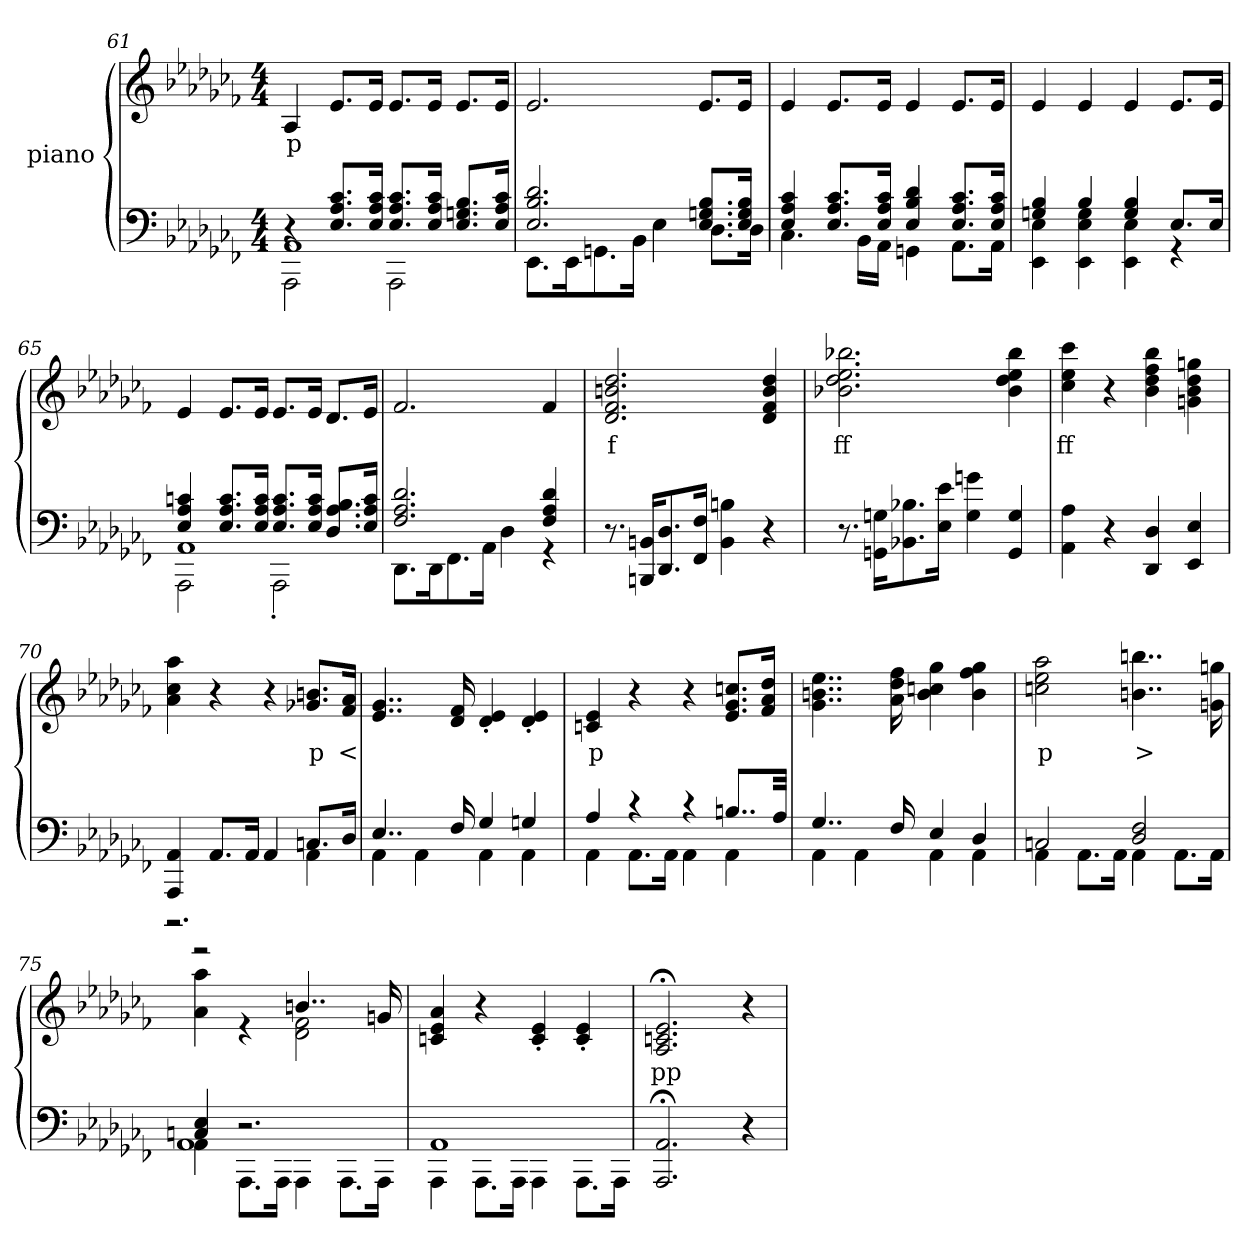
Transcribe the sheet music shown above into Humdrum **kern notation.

**kern	**kern	**text
*part2	*part1	*part1
*staff2	*staff1	*staff1
*	*I"piano	*
*clefF4	*clefG2	*
*k[b-e-a-d-g-c-f-]	*k[b-e-a-d-g-c-f-]	*
*M4/4	*M4/4	*
=61	=61	=61
*^	*	*
*	*^	*	*
4r	2AAA-	1AA-	4A-	p
8.E- 8.A- 8.c-L	.	.	8.e-L	.
16E- 16A- 16c-Jk	.	.	16e-Jk	.
8.E- 8.A- 8.c-L	2AAA-	.	8.e-L	.
16E- 16A- 16c-Jk	.	.	16e-Jk	.
8.E- 8.Gn 8.B-L	.	.	8.e-L	.
16E- 16A- 16c-Jk	.	.	16e-Jk	.
*	*v	*v	*	*
=62	=62	=62	=62
2.E- 2.B- 2.d-	8.EE-L	2.e-	.
.	16EE-	.	.
.	8.GGn	.	.
.	16BB-Jk	.	.
.	4E-	.	.
8.E- 8.Gn 8.B-L	8.D-L	8.e-L	.
16E- 16G 16B-Jk	16D-Jk	16e-Jk	.
=63	=63	=63	=63
4E- 4A- 4c-	4.C-	4e-	.
8.E- 8.A- 8.c-L	.	8.e-L	.
.	16BB-LL	.	.
16E- 16A- 16c-Jk	16AA-JJ	16e-Jk	.
4E- 4B- 4d-	4GGn	4e-	.
8.E- 8.A- 8.c-L	8.AA-L	8.e-L	.
16E- 16A- 16c-Jk	16AA-Jk	16e-Jk	.
=64	=64	=64	=64
4Gn 4B-	4EE- 4E-	4e-	.
4B-	4EE- 4E- 4G	4e-	.
4G 4B-	4EE- 4E-	4e-	.
8.E-L	4r	8.e-L	.
16E-Jk	.	16e-Jk	.
=65	=65	=65	=65
*	*^	*	*
4E- 4A- 4cn	2AAA-	1AA-	4e-	.
8.E- 8.A- 8.cL	.	.	8.e-L	.
16E- 16A- 16cJk	.	.	16e-Jk	.
8.E- 8.A- 8.cL	2AAA-'>	.	8.e-L	.
16E- 16A- 16cJk	.	.	16e-Jk	.
8.D- 8.A- 8.B-L	.	.	8.d-L	.
16E- 16A- 16cJk	.	.	16e-Jk	.
*	*v	*v	*	*
=66	=66	=66	=66
2.F- 2.A- 2.d-	8.DD-L	2.f-	.
.	16DD-	.	.
.	8.FF-	.	.
.	16AA-Jk	.	.
.	4D-	.	.
4F- 4A- 4d-	4r	4f-	.
*v	*v	*	*
=67	=67	=67
8.r	2.d- 2.f- 2.bn 2.dd-	f
16BBBn 16BBnKL	.	.
8.DD- 8.D-	.	.
16FF- 16F-Jk	.	.
4BB 4B	.	.
4r	4d- 4f- 4b 4dd-	.
=68	=68	=68
8.r	2.b-X 2.dd- 2.ee- 2.bb-X	ff
16GGn 16GnKL	.	.
8.BB-X 8.B-X	.	.
16E- 16e-Jk	.	.
4G 4gn	.	.
4GG 4G	4b- 4dd- 4ee- 4bb-	.
=69	=69	=69
4AA- 4A-	4cc- 4ee- 4ccc-	ff
4r	4r	.
4DD- 4D-	4b- 4dd- 4ff- 4bb-	.
4EE- 4E-	4gn 4b- 4dd- 4ggn	.
=70	=70	=70
*^	*	*
4AAA- 4AA-	2.r	4a- 4cc- 4aa-	.
8.AA-L	.	4r	p
16AA-Jk	.	.	.
4AA-	.	4r	.
8.CnL	4AA-	8.g-X 8.bnL	p
16D-Jk	.	16f- 16a-Jk	<
=71	=71	=71	=71
4..E-	4AA-	4..e- 4..g-	.
.	4AA-	.	.
16F-	.	16d- 16f-	.
4G-	4AA-	4d-'> 4e-'>	.
4Gn	4AA-	4d-'> 4e-'>	.
=72	=72	=72	=72
4A-	4AA-	4cn 4e-	p
4r	8.AA-L	4r	.
.	16AA-Jk	.	.
4r	4AA-	4r	.
8..BnL	4AA-	8.e- 8.g- 8.ccnL	.
.	.	16f- 16a- 16dd-Jk	.
32A-Jkk	.	.	.
=73	=73	=73	=73
4..G-	4AA-	4..g- 4..bn 4..ee-	.
.	4AA-	.	.
16F-	.	16a- 16dd- 16ff-	.
4E-	4AA-	4b 4ccn 4gg-	.
4D-	4AA-	4b 4ff- 4gg-	.
=74	=74	=74	=74
2Cn	4AA-	2ccn 2ee- 2aa-	p
.	8.AA-L	.	.
.	16AA-Jk	.	.
2D- 2F-	4AA-	4..bn 4..bbn	>
.	8.AA-L	.	.
.	16AA-Jk	16gn 16ggn	.
=75	=75	=75	=75
*	*^	*^	*
4Cn 4E-	4AA-	1AA-	2r	4a- 4aa-	.
2.r	8.AAA-L	.	.	4r	.
.	16AAA-Jk	.	.	.	.
.	4AAA-	.	4..bn	2d- 2f-	.
.	8.AAA-L	.	.	.	.
.	16AAA-Jk	.	16gn	.	.
*	*v	*v	*	*	*
*	*	*v	*v	*
=76	=76	=76	=76
1AA-	4AAA-	4cn 4e- 4a-	.
.	8.AAA-L	4r	.
.	16AAA-Jk	.	.
.	4AAA-	4c'> 4e-'>	.
.	8.AAA-L	4c'> 4e-'>	.
.	16AAA-Jk	.	.
*v	*v	*	*
=77	=77	=77
2.AAA-;< 2.AA-;<	2.A-;< 2.cn;< 2.e-;<	pp
4r	4r	.
=	=	=
*-	*-	*-
